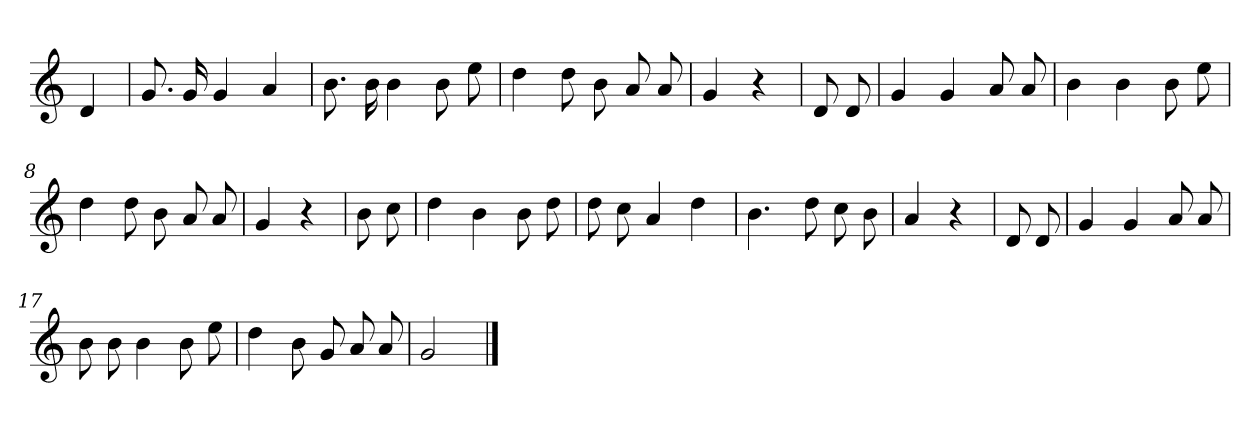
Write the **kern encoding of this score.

**kern
*part1
*staff1
*clefG2
*k[]
=
4d
=1
8.g
16g
4g
4a
=2
8.b
16b
4b
8b
8ee
=3
4dd
8dd
8b
8a
8a
=4
4g
4r
=5
8d
8d
=6
4g
4g
8a
8a
=7
4b
4b
8b
8ee
=8
4dd
8dd
8b
8a
8a
=9
4g
4r
=10
8b
8cc
=11
4dd
4b
8b
8dd
=12
8dd
8cc
4a
4dd
=13
4.b
8dd
8cc
8b
=14
4a
4r
=15
8d
8d
=16
4g
4g
8a
8a
=17
8b
8b
4b
8b
8ee
=18
4dd
8b
8g
8a
8a
=19
2g
==
*-
